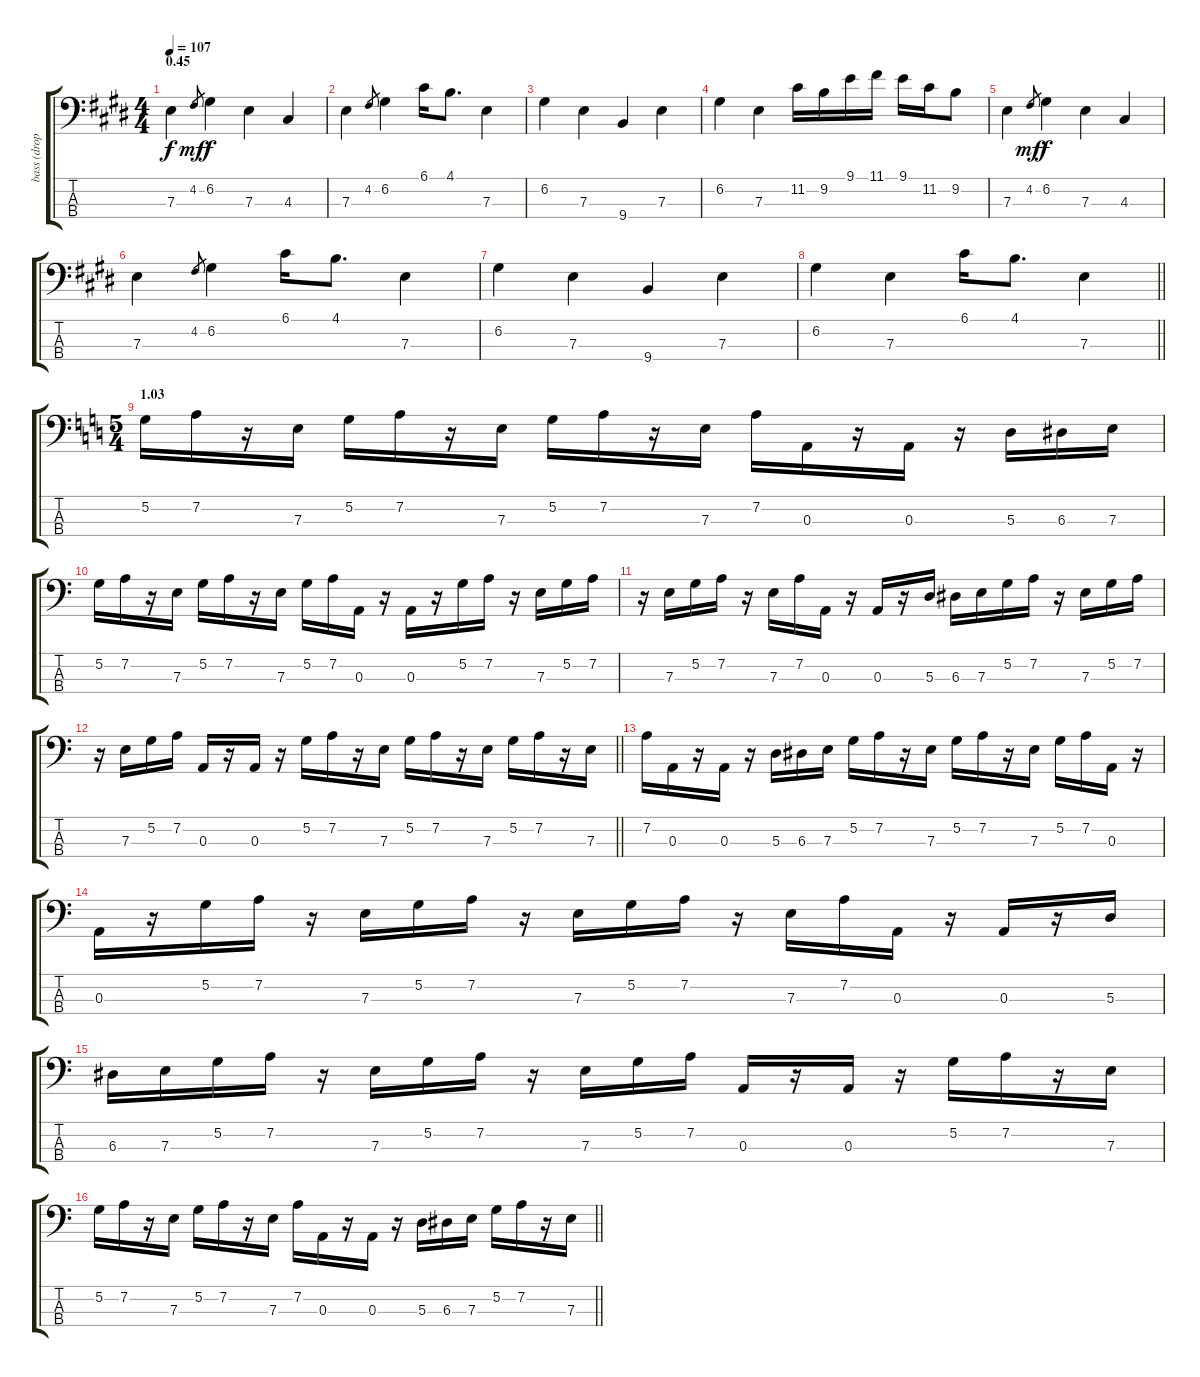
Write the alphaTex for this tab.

\track ("bass (drop d)" "bass (drop") {instrument fretlessbass}
\staff {score tabs}
\tuning (G2 D2 A1 D1) {hide}
\ts (4 4)
\section ("" "0.45")
\tempo 107
\clef f4
\ks c#minor
7.3.4{dy f} 4.2.8{gr dy mf} 6.2.4{dy f} 7.3.4 4.3.4 |
7.3.4 4.2.8{gr} 6.2.4 6.1.16 4.1.8{d} 7.3.4 |
6.2.4 7.3.4 9.4.4 7.3.4 |
6.2.4 7.3.4 11.2.16 9.2.16 9.1.16 11.1.16 9.1.16 11.2.16 9.2.8 |
7.3.4 4.2.8{gr dy mf} 6.2.4{dy f} 7.3.4 4.3.4 |
7.3.4 4.2.8{gr} 6.2.4 6.1.16 4.1.8{d} 7.3.4 |
6.2.4 7.3.4 9.4.4 7.3.4 |
\barLineRight lightlight
6.2.4 7.3.4 6.1.16 4.1.8{d} 7.3.4 |
\ts (5 4)
\section ("" "1.03")
\ks c
5.2.16 7.2.16 r.16 7.3.16 5.2.16 7.2.16 r.16 7.3.16 5.2.16 7.2.16 r.16 7.3.16 7.2.16 0.3.16 r.16 0.3.16 r.16 5.3.16 6.3.16 7.3.16 |
5.2.16 7.2.16 r.16 7.3.16 5.2.16 7.2.16 r.16 7.3.16 5.2.16 7.2.16 0.3.16 r.16 0.3.16 r.16 5.2.16 7.2.16 r.16 7.3.16 5.2.16 7.2.16 |
r.16 7.3.16 5.2.16 7.2.16 r.16 7.3.16 7.2.16 0.3.16 r.16 0.3.16 r.16 5.3.16 6.3.16 7.3.16 5.2.16 7.2.16 r.16 7.3.16 5.2.16 7.2.16 |
\barLineRight lightlight
r.16 7.3.16 5.2.16 7.2.16 0.3.16 r.16 0.3.16 r.16 5.2.16 7.2.16 r.16 7.3.16 5.2.16 7.2.16 r.16 7.3.16 5.2.16 7.2.16 r.16 7.3.16 |
7.2.16 0.3.16 r.16 0.3.16 r.16 5.3.16 6.3.16 7.3.16 5.2.16 7.2.16 r.16 7.3.16 5.2.16 7.2.16 r.16 7.3.16 5.2.16 7.2.16 0.3.16 r.16 |
0.3.16 r.16 5.2.16 7.2.16 r.16 7.3.16 5.2.16 7.2.16 r.16 7.3.16 5.2.16 7.2.16 r.16 7.3.16 7.2.16 0.3.16 r.16 0.3.16 r.16 5.3.16 |
6.3.16 7.3.16 5.2.16 7.2.16 r.16 7.3.16 5.2.16 7.2.16 r.16 7.3.16 5.2.16 7.2.16 0.3.16 r.16 0.3.16 r.16 5.2.16 7.2.16 r.16 7.3.16 |
\barLineRight lightlight
5.2.16 7.2.16 r.16 7.3.16 5.2.16 7.2.16 r.16 7.3.16 7.2.16 0.3.16 r.16 0.3.16 r.16 5.3.16 6.3.16 7.3.16 5.2.16 7.2.16 r.16 7.3.16
